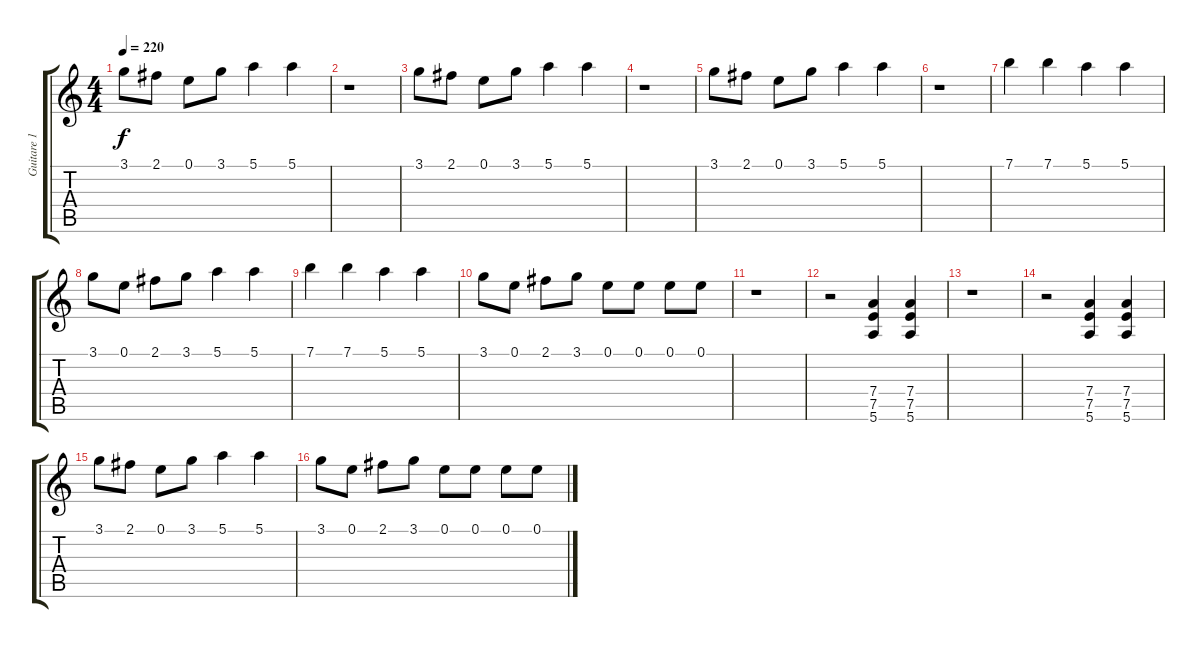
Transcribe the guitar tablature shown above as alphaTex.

\track ("Guitare 1" "Guitare 1") {instrument distortionguitar}
\staff {score tabs}
\tuning (E4 B3 G3 D3 A2 E2) {hide}
\ts (4 4)
\tempo 220
\clef g2
\ks c
3.1.8{dy f} 2.1.8 0.1.8 3.1.8 5.1.4 5.1.4 |
r.1 |
3.1.8 2.1.8 0.1.8 3.1.8 5.1.4 5.1.4 |
r.1 |
3.1.8 2.1.8 0.1.8 3.1.8 5.1.4 5.1.4 |
r.1 |
7.1.4 7.1.4 5.1.4 5.1.4 |
3.1.8 0.1.8 2.1.8 3.1.8 5.1.4 5.1.4 |
7.1.4 7.1.4 5.1.4 5.1.4 |
3.1.8 0.1.8 2.1.8 3.1.8 0.1.8 0.1.8 0.1.8 0.1.8 |
r.1 |
r.2 (7.4 7.5 5.6).4 (7.4 7.5 5.6).4 |
r.1 |
r.2 (7.4 7.5 5.6).4 (7.4 7.5 5.6).4 |
3.1.8 2.1.8 0.1.8 3.1.8 5.1.4 5.1.4 |
3.1.8 0.1.8 2.1.8 3.1.8 0.1.8 0.1.8 0.1.8 0.1.8
